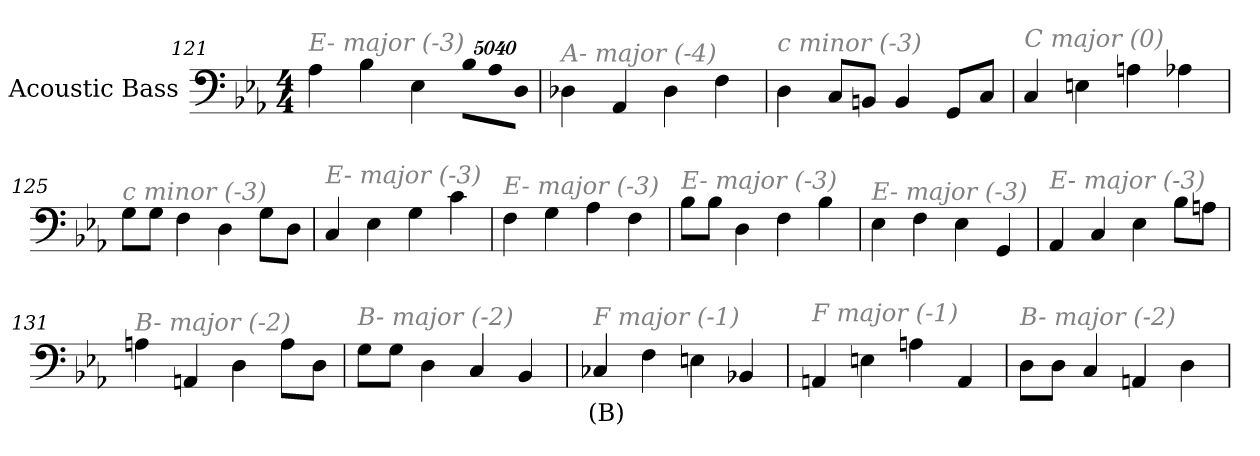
**kern	**text
*part1	*part1
*staff1	*staff1
*I"Acoustic Bass	*
*clefF4	*
*ITrd7c12	*
*k[b-e-a-]	*
*E-:	*
*M4/4	*
=121	=121
!LO:TX:i:color=#808080:t=E- major (-3)	!
4AA-	.
4BB-	.
4EE-	.
!LO:N:vis=8	!
40320%3347BB-L	.
!LO:N:vis=8	!
40320%3347AA-	.
!LO:N:vis=8	!
40320%3347DDJ	.
=122	=122
!LO:TX:i:color=#808080:t=A- major (-4)	!
4DD-X	.
4AAA-	.
4DD-	.
4FF	.
=123	=123
!LO:TX:i:color=#808080:t=c minor (-3)	!
4DD	.
8CCL	.
8BBBnJ	.
4BBB	.
8GGGL	.
8CCJ	.
=124	=124
!LO:TX:i:color=#808080:t=C major (0)	!
4CC	.
4EEn	.
4AAn	.
4AA-X	.
=125	=125
!LO:TX:i:color=#808080:t=c minor (-3)	!
8GGL	.
8GGJ	.
4FF	.
4DD	.
8GGL	.
8DDJ	.
=126	=126
!LO:TX:i:color=#808080:t=E- major (-3)	!
4CC	.
4EE-	.
4GG	.
4C	.
=127	=127
!LO:TX:i:color=#808080:t=E- major (-3)	!
4FF	.
4GG	.
4AA-	.
4FF	.
=128	=128
!LO:TX:i:color=#808080:t=E- major (-3)	!
8BB-L	.
8BB-J	.
4DD	.
4FF	.
4BB-	.
=129	=129
!LO:TX:i:color=#808080:t=E- major (-3)	!
4EE-	.
4FF	.
4EE-	.
4GGG	.
=130	=130
!LO:TX:i:color=#808080:t=E- major (-3)	!
4AAA-	.
4CC	.
4EE-	.
8BB-L	.
8AAnJ	.
=131	=131
!LO:TX:i:color=#808080:t=B- major (-2)	!
4AAn	.
4AAAn	.
4DD	.
8AAL	.
8DDJ	.
=132	=132
!LO:TX:i:color=#808080:t=B- major (-2)	!
8GGL	.
8GGJ	.
4DD	.
4CC	.
4BBB-	.
=133	=133
!LO:TX:i:color=#808080:t=F major (-1)	!
4CC-Xi	(B)
4FF	.
4EEn	.
4BBB-X	.
=134	=134
!LO:TX:i:color=#808080:t=F major (-1)	!
4AAAn	.
4EEn	.
4AAn	.
4AAA	.
=135	=135
!LO:TX:i:color=#808080:t=B- major (-2)	!
8DDL	.
8DDJ	.
4CC	.
4AAAn	.
4DD	.
=	=
*-	*-
